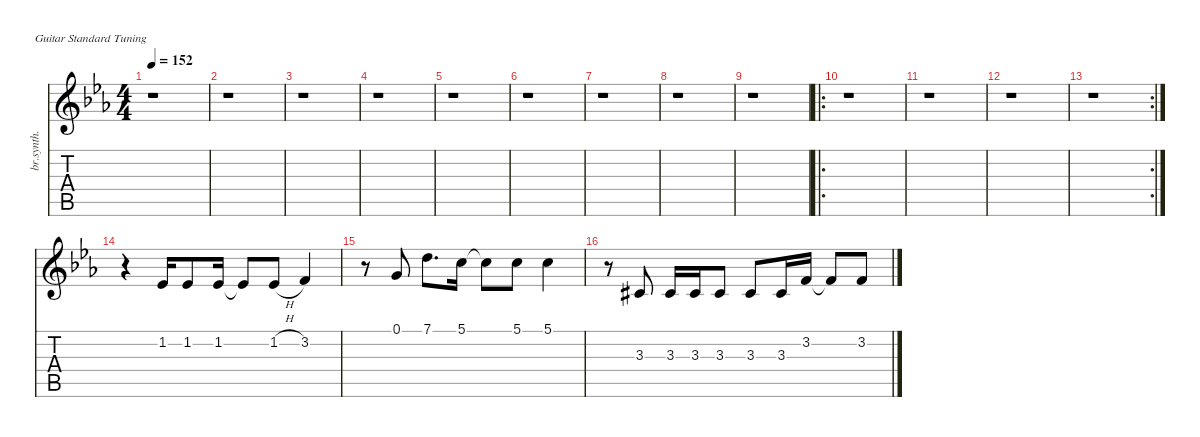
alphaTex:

\defaultSystemsLayout 4
\hideDynamics
\bracketExtendMode nobrackets
\track ("Vocals" "br.synth.") {instrument synthbrass2}
\staff {score tabs}
\tuning (E4 B3 G3 D3 A2 E2)
\displaytranspose 3
\ts (4 4)
\tempo 152
\clef g2
\ks eb
r.1{dy f} |
r.1 |
r.1 |
r.1 |
r.1 |
r.1 |
r.1 |
r.1 |
r.1 |
\ro
r.1 |
r.1 |
r.1 |
\rc 2
r.1 |
r.4 1.2{acc b}.16{dy ff} 1.2{acc b}.8 1.2{acc b}.16 1.2{t acc b}.8{dy f} 1.2{h acc b}.8{dy ff} 3.2{acc forcenatural}.4 |
r.8 0.1{acc forcenatural}.8 7.1{acc forcenatural}.8{d} 5.1{acc forcenatural}.16 5.1{t acc forcenatural}.8{dy f} 5.1{acc forcenatural}.8{dy ff} 5.1{acc forcenatural}.4 |
r.8 3.3{acc #}.8 3.3{acc #}.16 3.3{acc #}.16 3.3{acc #}.8 3.3{acc #}.8 3.3{acc #}.16 3.2{acc forcenatural}.16 3.2{t acc forcenatural}.8{dy f} 3.2{acc forcenatural}.8{dy ff}
